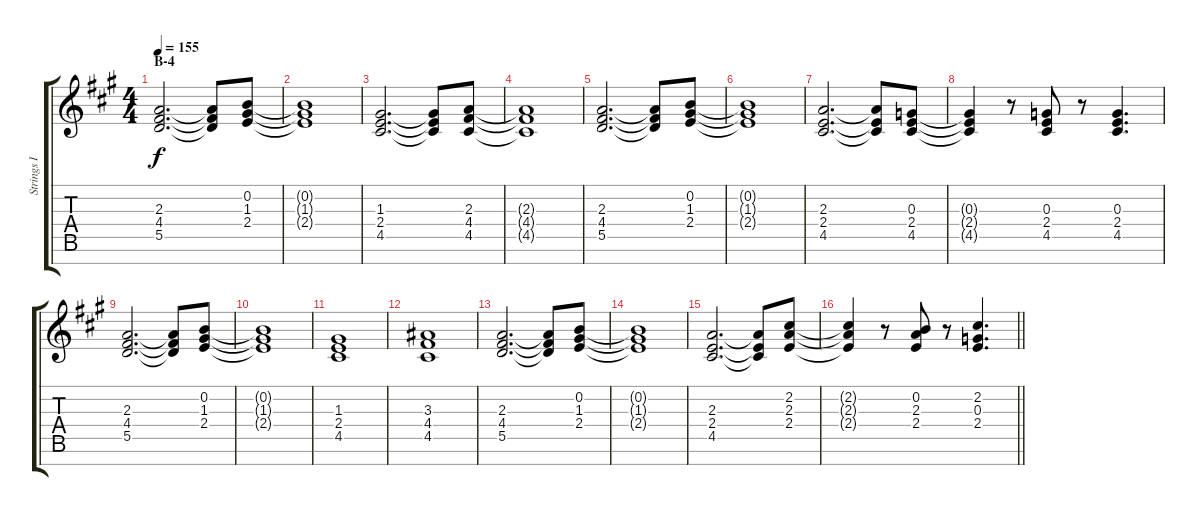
\track ("Strings I" "Strings I") {instrument stringensemble1}
\staff {score tabs}
\tuning (E5 B4 G4 D4 A3 E3 B2) {hide}
\ts (4 4)
\section ("" "B-4")
\tempo 155
\clef g2
\ks a
(2.3 4.4 5.5).2{d dy f} (2.3{t} 4.4{t} 5.5{t}).8 (0.2 1.3 2.4).8 |
(0.2{t} 1.3{t} 2.4{t}).1 |
(1.3 2.4 4.5).2{d} (1.3{t} 2.4{t} 4.5{t}).8 (2.3 4.4 4.5).8 |
(2.3{t} 4.4{t} 4.5{t}).1 |
(2.3 4.4 5.5).2{d} (2.3{t} 4.4{t} 5.5{t}).8 (0.2 1.3 2.4).8 |
(0.2{t} 1.3{t} 2.4{t}).1 |
(2.3 2.4 4.5).2{d} (2.3{t} 2.4{t} 4.5{t}).8 (0.3 2.4 4.5).8 |
(0.3{t} 2.4{t} 4.5{t}).4 r.8 (0.3 2.4 4.5).8 r.8 (0.3 2.4 4.5).4{d} |
(2.3 4.4 5.5).2{d} (2.3{t} 4.4{t} 5.5{t}).8 (0.2 1.3 2.4).8 |
(0.2{t} 1.3{t} 2.4{t}).1 |
(1.3 2.4 4.5).1 |
(3.3 4.4 4.5).1 |
(2.3 4.4 5.5).2{d} (2.3{t} 4.4{t} 5.5{t}).8 (0.2 1.3 2.4).8 |
(0.2{t} 1.3{t} 2.4{t}).1 |
(2.3 2.4 4.5).2{d} (2.3{t} 2.4{t} 4.5{t}).8 (2.2 2.3 2.4).8 |
\barLineRight lightlight
(2.2{t} 2.3{t} 2.4{t}).4 r.8 (0.2 2.3 2.4).8 r.8 (2.2 0.3 2.4).4{d}
